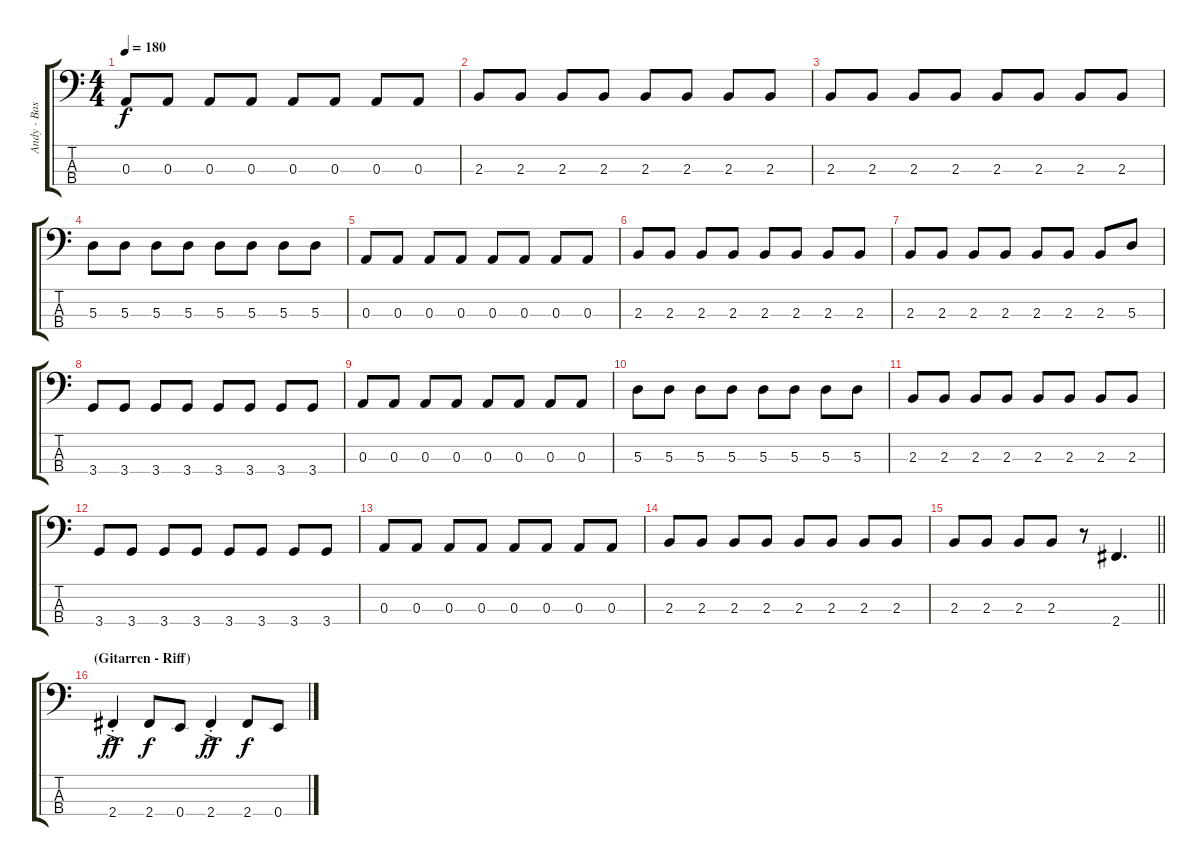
\track ("Andy - Bass" "Andy - Bas") {instrument electricbassfinger}
\staff {score tabs}
\tuning (G2 D2 A1 E1) {hide}
\ts (4 4)
\tempo 180
\clef f4
\ks c
0.3.8{dy f} 0.3.8 0.3.8 0.3.8 0.3.8 0.3.8 0.3.8 0.3.8 |
2.3.8 2.3.8 2.3.8 2.3.8 2.3.8 2.3.8 2.3.8 2.3.8 |
2.3.8 2.3.8 2.3.8 2.3.8 2.3.8 2.3.8 2.3.8 2.3.8 |
5.3.8 5.3.8 5.3.8 5.3.8 5.3.8 5.3.8 5.3.8 5.3.8 |
0.3.8 0.3.8 0.3.8 0.3.8 0.3.8 0.3.8 0.3.8 0.3.8 |
2.3.8 2.3.8 2.3.8 2.3.8 2.3.8 2.3.8 2.3.8 2.3.8 |
2.3.8 2.3.8 2.3.8 2.3.8 2.3.8 2.3.8 2.3.8 5.3.8 |
3.4.8 3.4.8 3.4.8 3.4.8 3.4.8 3.4.8 3.4.8 3.4.8 |
0.3.8 0.3.8 0.3.8 0.3.8 0.3.8 0.3.8 0.3.8 0.3.8 |
5.3.8 5.3.8 5.3.8 5.3.8 5.3.8 5.3.8 5.3.8 5.3.8 |
2.3.8 2.3.8 2.3.8 2.3.8 2.3.8 2.3.8 2.3.8 2.3.8 |
3.4.8 3.4.8 3.4.8 3.4.8 3.4.8 3.4.8 3.4.8 3.4.8 |
0.3.8 0.3.8 0.3.8 0.3.8 0.3.8 0.3.8 0.3.8 0.3.8 |
2.3.8 2.3.8 2.3.8 2.3.8 2.3.8 2.3.8 2.3.8 2.3.8 |
\barLineRight lightlight
2.3.8 2.3.8 2.3.8 2.3.8 r.8 2.4.4{d} |
\section ("" "(Gitarren - Riff)")
2.4{ac st}.4{dy ff} 2.4.8{dy f} 0.4.8 2.4{ac st}.4{dy ff} 2.4.8{dy f} 0.4.8
